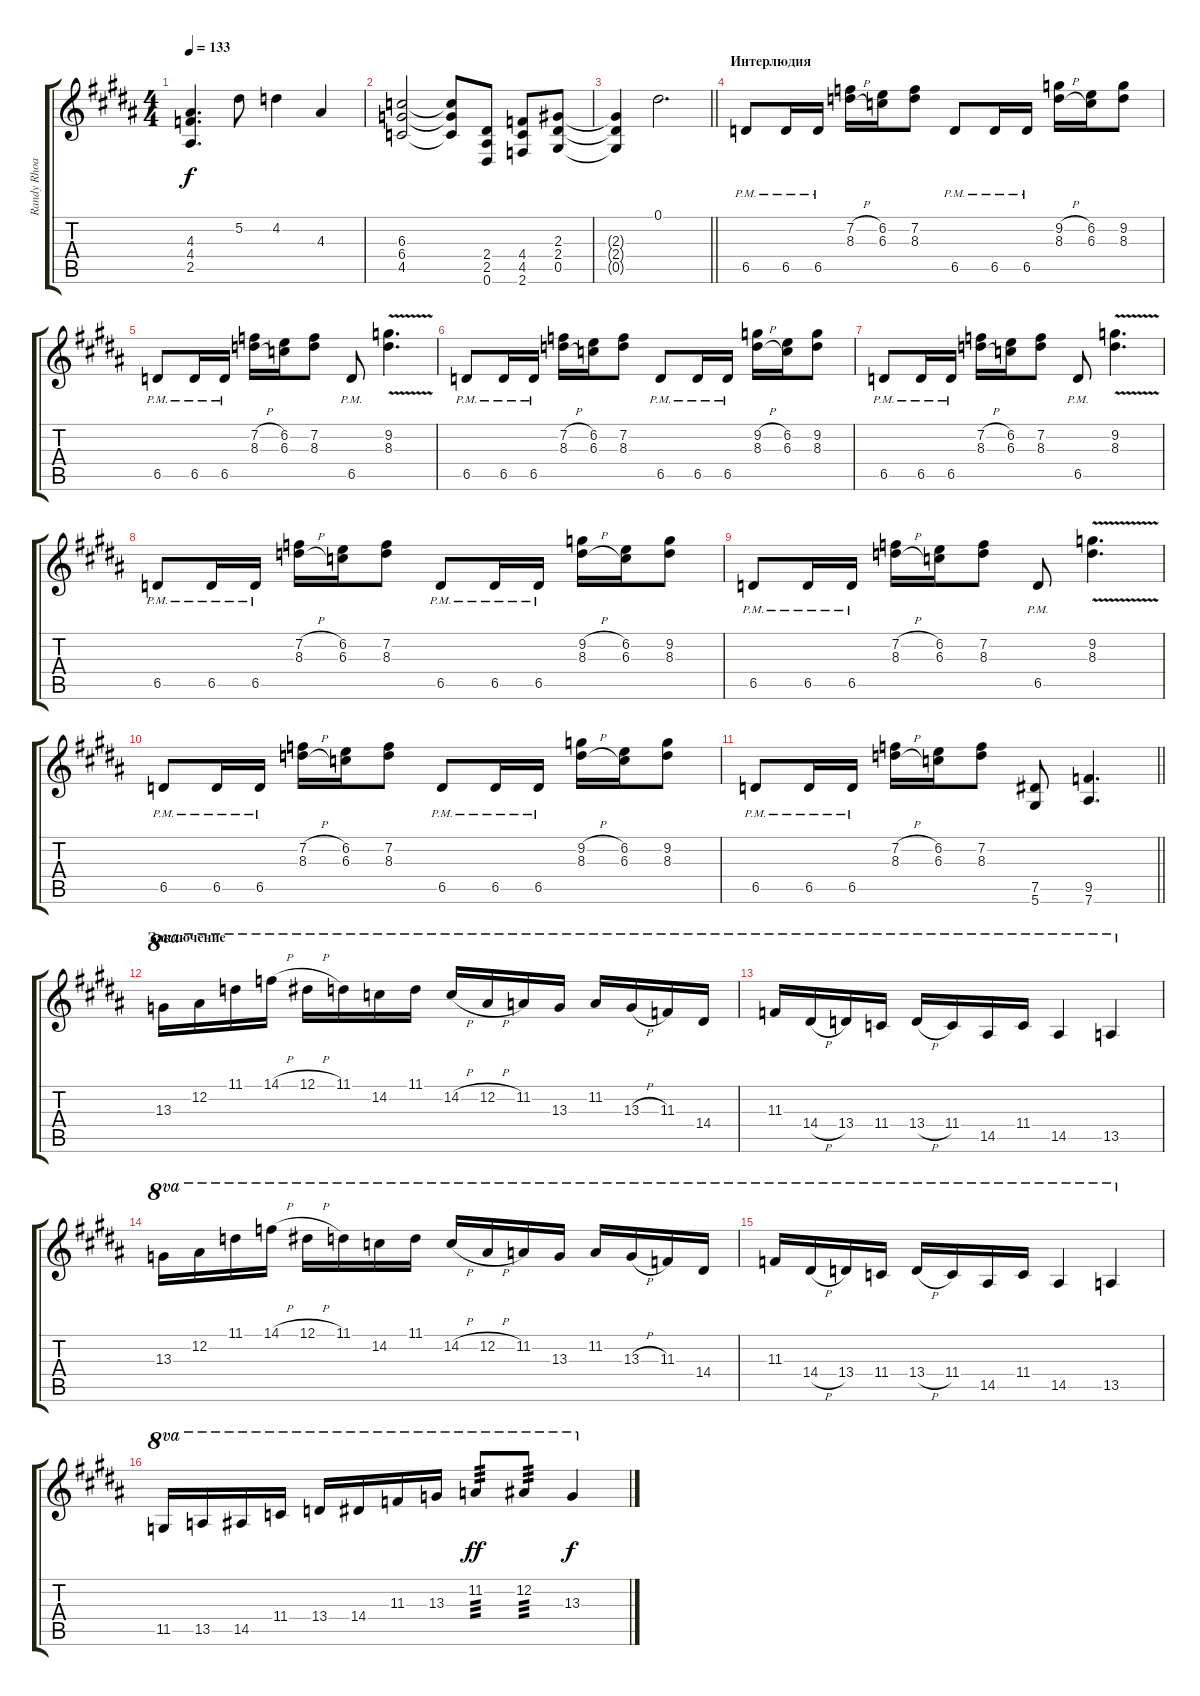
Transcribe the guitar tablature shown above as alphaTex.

\track ("Randy Rhoads" "Randy Rhoa") {instrument distortionguitar}
\staff {score tabs}
\tuning (Eb4 Bb3 Gb3 Db3 Ab2 Eb2) {hide}
\ts (4 4)
\tempo 133
\clef g2
\ks b
(4.3 4.4 2.5).4{d dy f} 5.2.8 4.2.4 4.3.4 |
(6.3 6.4 4.5).2 (6.3{t} 6.4{t} 4.5{t}).8 (2.4 2.5 0.6).8 (4.4 4.5 2.6).8 (2.3 2.4 0.5).8 |
\barLineRight lightlight
(2.3{t} 2.4{t} 0.5{t}).4 0.1.2{d} |
\section ("" "Интерлюдия")
6.5{pm}.8 6.5{pm}.16 6.5{pm}.16 (7.2{h} 8.3{h}).16 (6.2 6.3).16 (7.2 8.3).8 6.5{pm}.8 6.5{pm}.16 6.5{pm}.16 (9.2{h} 8.3{h}).16 (6.2 6.3).16 (9.2 8.3).8 |
6.5{pm}.8 6.5{pm}.16 6.5{pm}.16 (7.2{h} 8.3{h}).16 (6.2 6.3).16 (7.2 8.3).8 6.5{pm}.8 (9.2{v} 8.3{v}).4{d} |
6.5{pm}.8 6.5{pm}.16 6.5{pm}.16 (7.2{h} 8.3{h}).16 (6.2 6.3).16 (7.2 8.3).8 6.5{pm}.8 6.5{pm}.16 6.5{pm}.16 (9.2{h} 8.3{h}).16 (6.2 6.3).16 (9.2 8.3).8 |
6.5{pm}.8 6.5{pm}.16 6.5{pm}.16 (7.2{h} 8.3{h}).16 (6.2 6.3).16 (7.2 8.3).8 6.5{pm}.8 (9.2{v} 8.3{v}).4{d} |
6.5{pm}.8 6.5{pm}.16 6.5{pm}.16 (7.2{h} 8.3{h}).16 (6.2 6.3).16 (7.2 8.3).8 6.5{pm}.8 6.5{pm}.16 6.5{pm}.16 (9.2{h} 8.3{h}).16 (6.2 6.3).16 (9.2 8.3).8 |
6.5{pm}.8 6.5{pm}.16 6.5{pm}.16 (7.2{h} 8.3{h}).16 (6.2 6.3).16 (7.2 8.3).8 6.5{pm}.8 (9.2{v} 8.3{v}).4{d} |
6.5{pm}.8 6.5{pm}.16 6.5{pm}.16 (7.2{h} 8.3{h}).16 (6.2 6.3).16 (7.2 8.3).8 6.5{pm}.8 6.5{pm}.16 6.5{pm}.16 (9.2{h} 8.3{h}).16 (6.2 6.3).16 (9.2 8.3).8 |
\barLineRight lightlight
6.5{pm}.8 6.5{pm}.16 6.5{pm}.16 (7.2{h} 8.3{h}).16 (6.2 6.3).16 (7.2 8.3).8 (7.5 5.6).8 (9.5 7.6).4{d} |
\section ("" "Заключение")
13.3.16{ot 8va balance 10} 12.2.16{ot 8va} 11.1.16{ot 8va} 14.1{h}.16{ot 8va} 12.1{h}.16{ot 8va} 11.1.16{ot 8va} 14.2.16{ot 8va} 11.1.16{ot 8va} 14.2{h}.16{ot 8va} 12.2{h}.16{ot 8va} 11.2.16{ot 8va} 13.3.16{ot 8va} 11.2.16{ot 8va} 13.3{h}.16{ot 8va} 11.3.16{ot 8va} 14.4.16{ot 8va} |
11.3.16{ot 8va} 14.4{h}.16{ot 8va} 13.4.16{ot 8va} 11.4.16{ot 8va} 13.4{h}.16{ot 8va} 11.4.16{ot 8va} 14.5.16{ot 8va} 11.4.16{ot 8va} 14.5.4{ot 8va} 13.5.4{ot 8va} |
13.3.16{ot 8va} 12.2.16{ot 8va} 11.1.16{ot 8va} 14.1{h}.16{ot 8va} 12.1{h}.16{ot 8va} 11.1.16{ot 8va} 14.2.16{ot 8va} 11.1.16{ot 8va} 14.2{h}.16{ot 8va} 12.2{h}.16{ot 8va} 11.2.16{ot 8va} 13.3.16{ot 8va} 11.2.16{ot 8va} 13.3{h}.16{ot 8va} 11.3.16{ot 8va} 14.4.16{ot 8va} |
11.3.16{ot 8va} 14.4{h}.16{ot 8va} 13.4.16{ot 8va} 11.4.16{ot 8va} 13.4{h}.16{ot 8va} 11.4.16{ot 8va} 14.5.16{ot 8va} 11.4.16{ot 8va} 14.5.4{ot 8va} 13.5.4{ot 8va} |
11.5.16{ot 8va} 13.5.16{ot 8va} 14.5.16{ot 8va} 11.4.16{ot 8va} 13.4.16{ot 8va} 14.4.16{ot 8va} 11.3.16{ot 8va} 13.3.16{ot 8va} 11.2.8{ot 8va tp 3 dy ff} 12.2.8{ot 8va tp 3} 13.3.4{ot 8va dy f}
